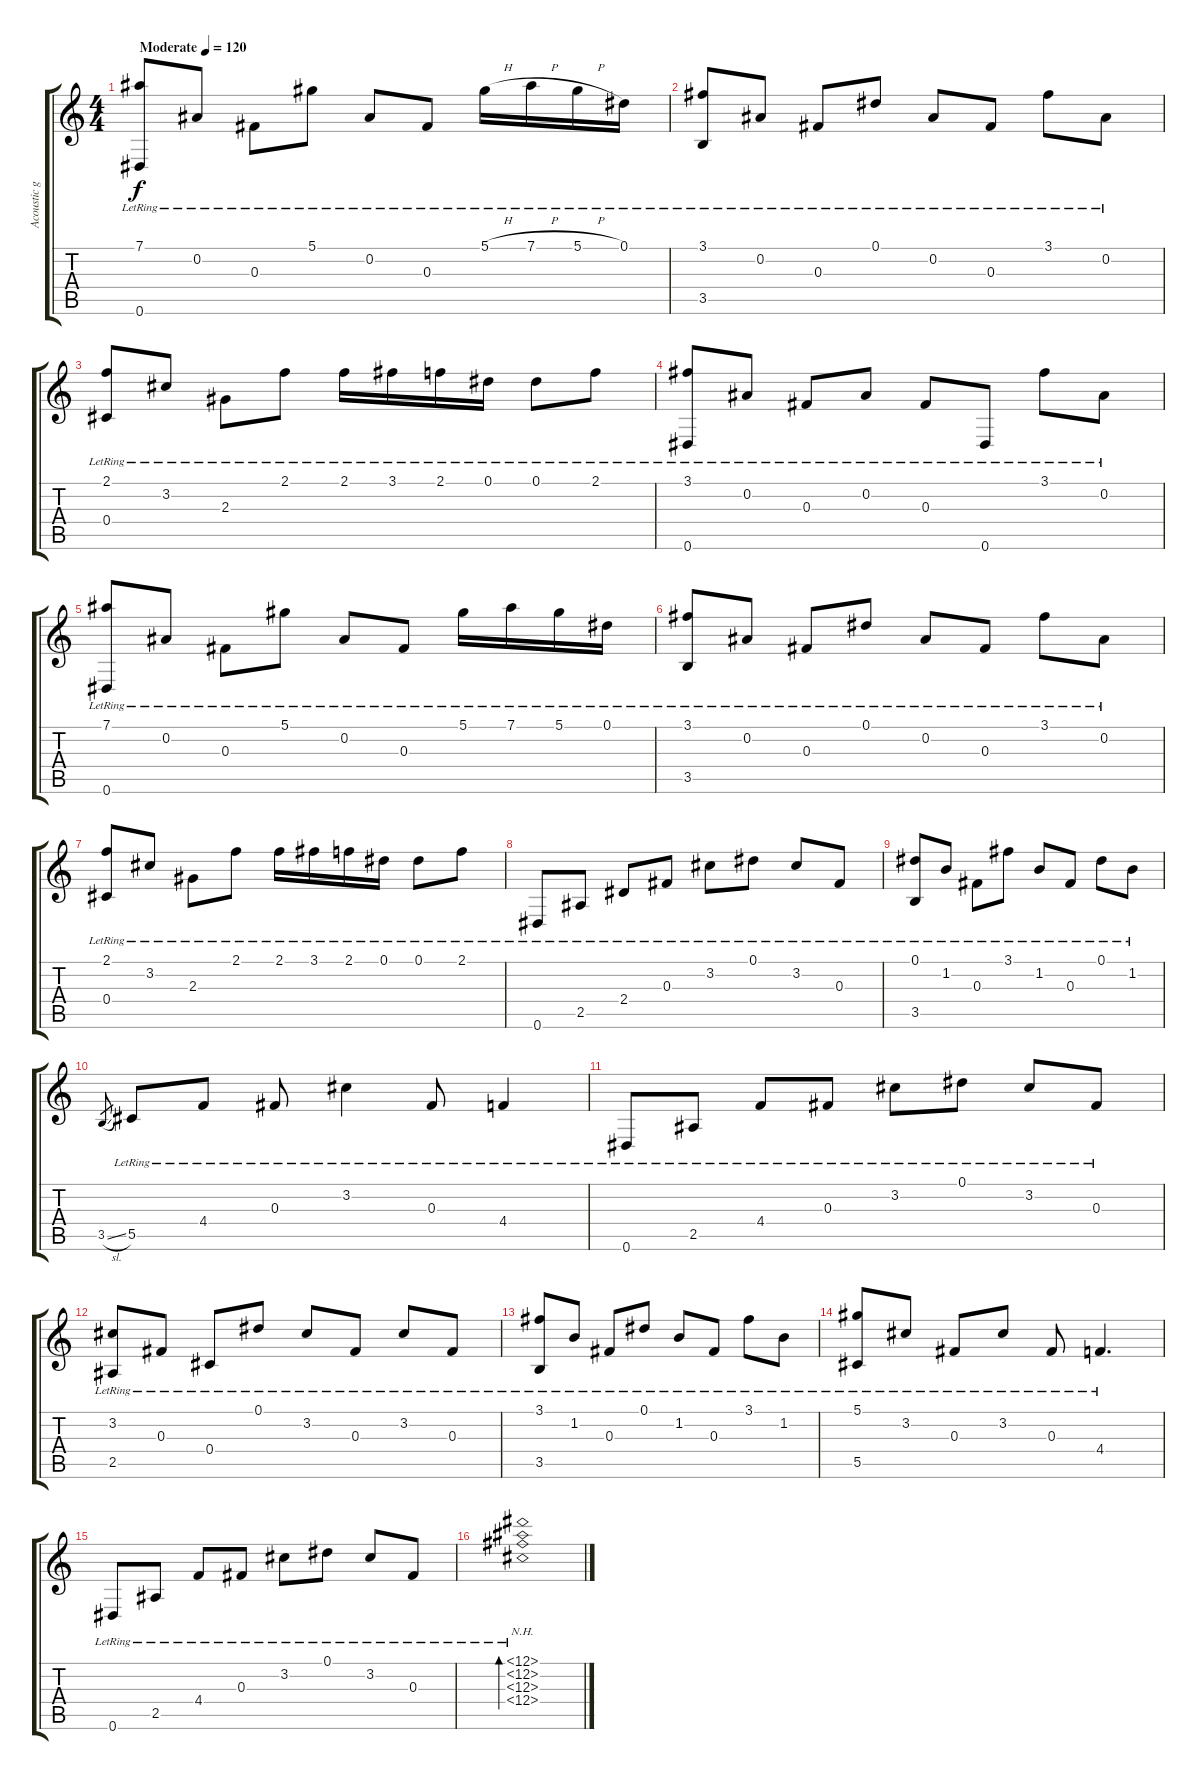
\track ("Acoustic guitar" "Acoustic g") {instrument acousticguitarsteel}
\staff {score tabs}
\tuning (Eb4 Bb3 Gb3 Db3 Ab2 Eb2) {hide}
\ts (4 4)
\tempo (120 "Moderate")
\clef g2
\ks c
(7.1{lr} 0.6{lr}).8{dy f instrument acousticguitarsteel} 0.2{lr}.8 0.3{lr}.8 5.1{lr}.8 0.2{lr}.8 0.3{lr}.8 5.1{h lr}.16 7.1{h lr}.16 5.1{h lr}.16 0.1{lr}.16 |
(3.1{lr} 3.5{lr}).8 0.2{lr}.8 0.3{lr}.8 0.1{lr}.8 0.2{lr}.8 0.3{lr}.8 3.1{lr}.8 0.2{lr}.8 |
(2.1{lr} 0.4{lr}).8 3.2{lr}.8 2.3{lr}.8 2.1{lr}.8 2.1{lr}.16 3.1{lr}.16 2.1{lr}.16 0.1{lr}.16 0.1{lr}.8 2.1{lr}.8 |
(3.1{lr} 0.6{lr}).8 0.2{lr}.8 0.3{lr}.8 0.2{lr}.8 0.3{lr}.8 0.6{lr}.8 3.1{lr}.8 0.2{lr}.8 |
(7.1{lr} 0.6{lr}).8 0.2{lr}.8 0.3{lr}.8 5.1{lr}.8 0.2{lr}.8 0.3{lr}.8 5.1{lr}.16 7.1{lr}.16 5.1{lr}.16 0.1{lr}.16 |
(3.1{lr} 3.5{lr}).8 0.2{lr}.8 0.3{lr}.8 0.1{lr}.8 0.2{lr}.8 0.3{lr}.8 3.1{lr}.8 0.2{lr}.8 |
(2.1{lr} 0.4{lr}).8 3.2{lr}.8 2.3{lr}.8 2.1{lr}.8 2.1{lr}.16 3.1{lr}.16 2.1{lr}.16 0.1{lr}.16 0.1{lr}.8 2.1{lr}.8 |
0.6{lr}.8 2.5{lr}.8 2.4{lr}.8 0.3{lr}.8 3.2{lr}.8 0.1{lr}.8 3.2{lr}.8 0.3{lr}.8 |
(0.1{lr} 3.5{lr}).8 1.2{lr}.8 0.3{lr}.8 3.1{lr}.8 1.2{lr}.8 0.3{lr}.8 0.1{lr}.8 1.2{lr}.8 |
3.5{sl}.8{gr} 5.5{lr}.8 4.4{lr}.8 0.3{lr}.8 3.2{lr}.4 0.3{lr}.8 4.4{lr}.4 |
0.6{lr}.8 2.5{lr}.8 4.4{lr}.8 0.3{lr}.8 3.2{lr}.8 0.1{lr}.8 3.2{lr}.8 0.3{lr}.8 |
(3.2{lr} 2.5{lr}).8 0.3{lr}.8 0.4{lr}.8 0.1{lr}.8 3.2{lr}.8 0.3{lr}.8 3.2{lr}.8 0.3{lr}.8 |
(3.1{lr} 3.5{lr}).8 1.2{lr}.8 0.3{lr}.8 0.1{lr}.8 1.2{lr}.8 0.3{lr}.8 3.1{lr}.8 1.2{lr}.8 |
(5.1{lr} 5.5{lr}).8 3.2{lr}.8 0.3{lr}.8 3.2{lr}.8 0.3{lr}.8 4.4{lr}.4{d} |
0.6{lr}.8 2.5{lr}.8 4.4{lr}.8 0.3{lr}.8 3.2{lr}.8 0.1{lr}.8 3.2{lr}.8 0.3{lr}.8 |
(12.1{nh lr} 12.2{nh lr} 12.3{nh lr} 12.4{nh lr}).1{bd 240}
